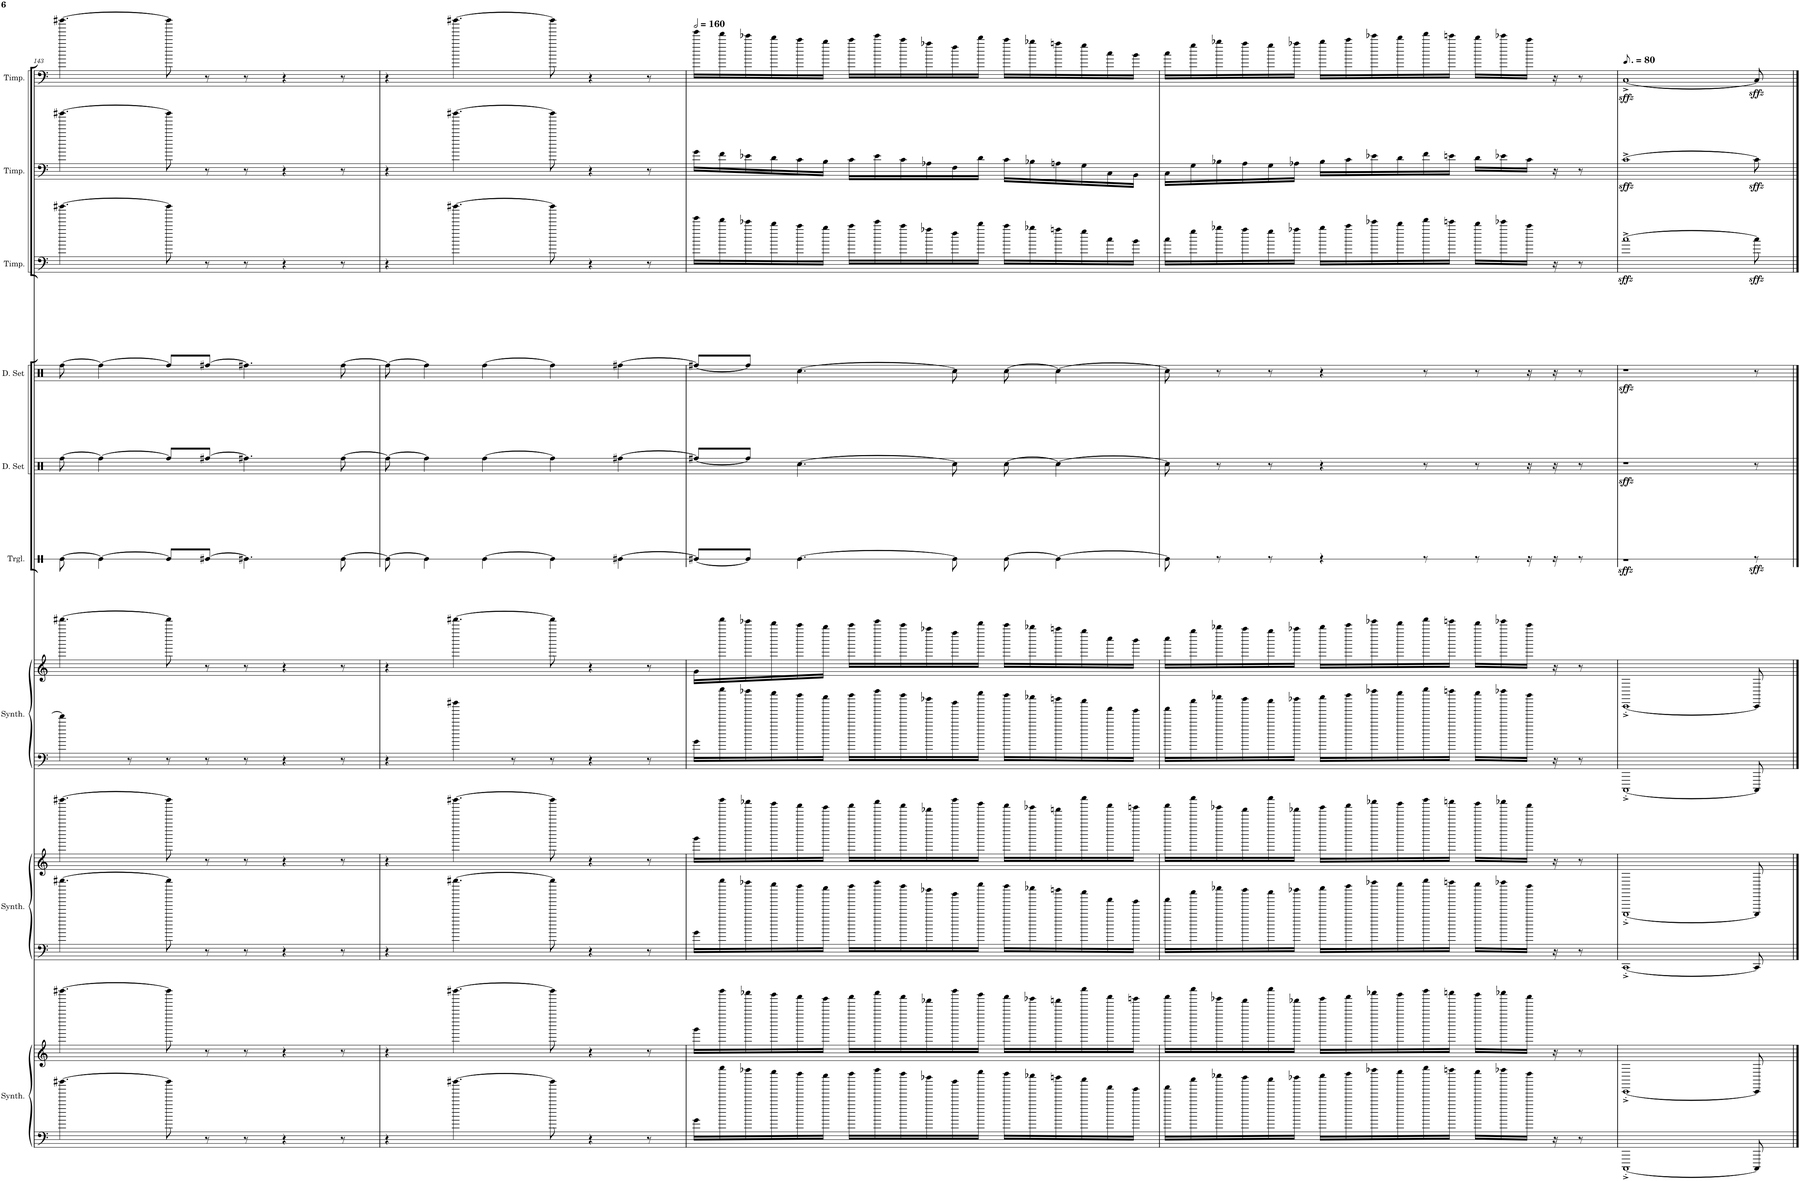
**kern	**kern	**kern	**kern	**kern	**kern	**kern	**dynam	**kern	**dynam	**kern	**dynam	**kern	**dynam	**kern	**dynam	**kern	**dynam
*part9	*part9	*part8	*part8	*part7	*part7	*part6	*part6	*part5	*part5	*part4	*part4	*part3	*part3	*part2	*part2	*part1	*part1
*staff12	*staff11	*staff10	*staff9	*staff8	*staff7	*staff6	*staff6	*staff5	*staff5	*staff4	*staff4	*staff3	*staff3	*staff2	*staff2	*staff1	*staff1
*I"Square Synthesiser	*	*I"Sine Synthesiser	*	*I"Saw Synthesiser	*	*I"Triangle	*	*I"Drumset	*	*I"Drumset	*	*I"Timpani	*	*I"Timpani	*	*I"Timpani	*
*I'Synth.	*	*I'Synth.	*	*I'Synth.	*	*I'Trgl.	*	*I'D. Set	*	*I'D. Set	*	*I'Timp.	*	*I'Timp.	*	*I'Timp.	*
!!LO:PB:g=z
*clefF4	*clefG2	*clefF4	*clefG2	*clefF4	*clefG2	*clefX	*	*clefX	*	*clefX	*	*clefF4	*	*clefF4	*	*clefF4	*
*k[]	*k[]	*k[]	*k[]	*k[]	*k[]	*k[]	*	*k[]	*	*k[]	*	*k[]	*	*k[]	*	*k[]	*
*M9/8	*M9/8	*M9/8	*M9/8	*M9/8	*M9/8	*M9/8	*	*M9/8	*	*M9/8	*	*M9/8	*	*M9/8	*	*M9/8	*
=143	=143	=143	=143	=143	=143	=143	=143	=143	=143	=143	=143	=143	=143	=143	=143	=143	=143
[4.ffff#X\	[4.ffffff#X\	[4.fffff#X\	[4.ffffff#X\	4fff#\]	[4.fffff#X\	[8Re\	.	[8Rff\	.	[8Rff\	.	[4.ffff#X\	.	[4.ffff#X\	.	[4.ffff#X\	.
.	.	.	.	.	.	4Re\_	.	4Rff\_	.	4Rff\_	.	.	.	.	.	.	.
.	.	.	.	8r	.	.	.	.	.	.	.	.	.	.	.	.	.
8ffff#\]	8ffffff#\]	8fffff#\]	8ffffff#\]	8r	8fffff#\]	8Re/L]	.	8Rff/L]	.	8Rff/L]	.	8ffff#\]	.	8ffff#\]	.	8ffff#\]	.
8r	8r	8r	8r	8r	8r	[8Re/J	.	[8Rff/J	.	[8Rff/J	.	8r	.	8r	.	8r	.
8r	8r	8r	8r	8r	8r	4.Re\]	.	4.Rff\]	.	4.Rff\]	.	8r	.	8r	.	8r	.
4r	4r	4r	4r	4r	4r	.	.	.	.	.	.	4r	.	4r	.	4r	.
8r	8r	8r	8r	8r	8r	[8Re\	.	[8Rff\	.	[8Rff\	.	8r	.	8r	.	8r	.
=144	=144	=144	=144	=144	=144	=144	=144	=144	=144	=144	=144	=144	=144	=144	=144	=144	=144
4r	4r	4r	4r	4r	4r	8Re\_	.	8Rff\_	.	8Rff\_	.	4r	.	4r	.	4r	.
.	.	.	.	.	.	4Re\]	.	4Rff\]	.	4Rff\]	.	.	.	.	.	.	.
[4.ffff#X\	[4.ffffff#X\	[4.fffff#X\	[4.ffffff#X\	4ffff#X\	[4.fffff#X\	.	.	.	.	.	.	[4.ffff#X\	.	[4.ffff#X\	.	[4.ffff#X\	.
.	.	.	.	.	.	[4Re\	.	[4Rff\	.	[4Rff\	.	.	.	.	.	.	.
.	.	.	.	8r	.	.	.	.	.	.	.	.	.	.	.	.	.
8ffff#\]	8ffffff#\]	8fffff#\]	8ffffff#\]	8r	8fffff#\]	4Re\]	.	4Rff\]	.	4Rff\]	.	8ffff#\]	.	8ffff#\]	.	8ffff#\]	.
4r	4r	4r	4r	4r	4r	.	.	.	.	.	.	4r	.	4r	.	4r	.
.	.	.	.	.	.	[4Re\	.	[4Rff\	.	[4Rff\	.	.	.	.	.	.	.
8r	8r	8r	8r	8r	8r	.	.	.	.	.	.	8r	.	8r	.	8r	.
=145	=145	=145	=145	=145	=145	=145	=145	=145	=145	=145	=145	=145	=145	=145	=145	=145	=145
*	*	*	*	*	*	*	*	*	*	*	*	*	*	*	*	*MM320	*
16g\LL	16ggg\LL	16g\LL	16ggg\LL	16g\LL	16g\LL	8Re/L_	.	8Rff/L_	.	8Rff/L_	.	16ggg\LL	.	16g\LL	.	16ggg\LL	.
16fffff\	16ffffff\	16fffff\	16ffffff\	16fffff\	16fffff\	.	.	.	.	.	.	16fff\	.	16f\	.	16fff\	.
16eeeee-X\	16eeeeee-X\	16eeeee-X\	16eeeeee-X\	16eeeee-X\	16eeeee-X\	8Re/J]	.	8Rff/J]	.	8Rff/J]	.	16eee-X\	.	16e-X\	.	16eee-X\	.
16ddddd\	16dddddd\	16ddddd\	16dddddd\	16ddddd\	16ddddd\	.	.	.	.	.	.	16ddd\	.	16d\	.	16ddd\	.
16ccccc\	16cccccc\	16ccccc\	16cccccc\	16ccccc\	16ccccc\	[4.Re\	.	[4.Rcc\	.	[4.Rcc\	.	16ccc\	.	16c\	.	16ccc\	.
16bbbb\JJ	16bbbbb\JJ	16bbbb\JJ	16bbbbb\JJ	16bbbb\JJ	16bbbb\JJ	.	.	.	.	.	.	16bb\JJ	.	16B\JJ	.	16bb\JJ	.
16ccccc\LL	16cccccc\LL	16ccccc\LL	16cccccc\LL	16ccccc\LL	16ccccc\LL	.	.	.	.	.	.	16ccc\LL	.	16c\LL	.	16ccc\LL	.
16eeeee-\	16eeeeee-\	16eeeee-\	16eeeeee-\	16eeeee-\	16eeeee-\	.	.	.	.	.	.	16eee-\	.	16e-\	.	16eee-\	.
16ccccc\	16cccccc\	16ccccc\	16cccccc\	16ccccc\	16ccccc\	.	.	.	.	.	.	16ccc\	.	16c\	.	16ccc\	.
16aaaa-X\	16aaaaa-X\	16aaaa-X\	16aaaaa-X\	16aaaa-X\	16aaaa-X\	.	.	.	.	.	.	16aa-X\	.	16A-X\	.	16aa-X\	.
16ffff\	16ffffff\	16ffff\	16ffffff\	16ffff\	16ffff\	8Re\]	.	8Rcc\]	.	8Rcc\]	.	16ff\	.	16F\	.	16ff\	.
16ddddd\JJ	16dddddd\JJ	16ddddd\JJ	16dddddd\JJ	16ddddd\JJ	16ddddd\JJ	.	.	.	.	.	.	16ddd\JJ	.	16d\JJ	.	16ddd\JJ	.
16ccccc\LL	16cccccc\LL	16ccccc\LL	16cccccc\LL	16ccccc\LL	16ccccc\LL	[8Re\	.	[8Rcc\	.	[8Rcc\	.	16ccc\LL	.	16c\LL	.	16ccc\LL	.
16bbbb-X\	16bbbbb-X\	16bbbb-X\	16bbbbb-X\	16bbbb-X\	16bbbb-X\	.	.	.	.	.	.	16bb-X\	.	16B-X\	.	16bb-X\	.
16aaaan\	16aaaaan\	16aaaan\	16aaaaan\	16aaaan\	16aaaan\	4Re\_	.	4Rcc\_	.	4Rcc\_	.	16aan\	.	16An\	.	16aan\	.
16gggg\	16gggggg\	16gggg\	16gggggg\	16gggg\	16gggg\	.	.	.	.	.	.	16gg\	.	16G\	.	16gg\	.
16cccc\	16cccccc\	16cccc\	16cccccc\	16cccc\	16cccc\	.	.	.	.	.	.	16cc\	.	16C\	.	16cc\	.
16bbb\JJ	16bbbbbn\JJ	16bbb\JJ	16bbbbbn\JJ	16bbb\JJ	16bbb\JJ	.	.	.	.	.	.	16b\JJ	.	16BB\JJ	.	16b\JJ	.
=146	=146	=146	=146	=146	=146	=146	=146	=146	=146	=146	=146	=146	=146	=146	=146	=146	=146
16cccc\LL	16cccccc\LL	16cccc\LL	16cccccc\LL	16cccc\LL	16cccc\LL	8Re\]	.	8Rcc\]	.	8Rcc\]	.	16cc\LL	.	16C\LL	.	16cc\LL	.
16gggg\	16gggggg\	16gggg\	16gggggg\	16gggg\	16gggg\	.	.	.	.	.	.	16gg\	.	16G\	.	16gg\	.
16bbbb-X\	16bbbbb-X\	16bbbb-X\	16bbbbb-X\	16bbbb-X\	16bbbb-X\	8r	.	8r	.	8r	.	16bb-X\	.	16B-X\	.	16bb-X\	.
16aaaa\	16aaaaa\	16aaaa\	16aaaaa\	16aaaa\	16aaaa\	.	.	.	.	.	.	16aa\	.	16A\	.	16aa\	.
16gggg\	16gggggg\	16gggg\	16gggggg\	16gggg\	16gggg\	8r	.	8r	.	8r	.	16gg\	.	16G\	.	16gg\	.
16aaaa-X\JJ	16aaaaa-X\JJ	16aaaa-X\JJ	16aaaaa-X\JJ	16aaaa-X\JJ	16aaaa-X\JJ	.	.	.	.	.	.	16aa-X\JJ	.	16A-X\JJ	.	16aa-X\JJ	.
16bbbb-\LL	16bbbbb-\LL	16bbbb-\LL	16bbbbb-\LL	16bbbb-\LL	16bbbb-\LL	4r	.	4r	.	4r	.	16bb-\LL	.	16B-\LL	.	16bb-\LL	.
16ccccc\	16cccccc\	16ccccc\	16cccccc\	16ccccc\	16ccccc\	.	.	.	.	.	.	16ccc\	.	16c\	.	16ccc\	.
16eeeee-X\	16eeeeee-X\	16eeeee-X\	16eeeeee-X\	16eeeee-X\	16eeeee-X\	.	.	.	.	.	.	16eee-X\	.	16e-X\	.	16eee-X\	.
16ddddd\	16dddddd\	16ddddd\	16dddddd\	16ddddd\	16ddddd\	.	.	.	.	.	.	16ddd\	.	16d\	.	16ddd\	.
16fffff\	16ffffff\	16fffff\	16ffffff\	16fffff\	16fffff\	8r	.	8r	.	8r	.	16fff\	.	16f\	.	16fff\	.
16eeeeen\JJ	16eeeeeen\JJ	16eeeeen\JJ	16eeeeeen\JJ	16eeeeen\JJ	16eeeeen\JJ	.	.	.	.	.	.	16eeen\JJ	.	16en\JJ	.	16eeen\JJ	.
16ddddd\LL	16dddddd\LL	16ddddd\LL	16dddddd\LL	16ddddd\LL	16ddddd\LL	8r	.	8r	.	8r	.	16ddd\LL	.	16d\LL	.	16ddd\LL	.
16eeeee-X\	16eeeeee-X\	16eeeee-X\	16eeeeee-X\	16eeeee-X\	16eeeee-X\	.	.	.	.	.	.	16eee-X\	.	16e-X\	.	16eee-X\	.
16ccccc\JJ	16cccccc\JJ	16ccccc\JJ	16cccccc\JJ	16ccccc\JJ	16ccccc\JJ	16r	.	16r	.	16r	.	16ccc\JJ	.	16c\JJ	.	16ccc\JJ	.
16r	16r	16r	16r	16r	16r	16r	.	16r	.	16r	.	16r	.	16r	.	16r	.
8r	8r	8r	8r	8r	8r	8r	.	8r	.	8r	.	8r	.	8r	.	8r	.
=147	=147	=147	=147	=147	=147	=147	=147	=147	=147	=147	=147	=147	=147	=147	=147	=147	=147
*	*	*	*	*	*	*	*	*	*	*	*	*	*	*	*	*MM60	*
!	!	!	!	!	!	!	!LO:DY:b	!	!LO:DY:b	!	!LO:DY:b	!	!LO:DY:b	!	!LO:DY:b	!	!LO:DY:b
[1CCC'^	[1CC'^	[1CC'^	[1CCC'^	[1CCC'^	[1CC'^	1r	sffz	1r	sffz	1r	sffz	[1cc^	sffz	[1c^	sffz	[1C^	sffz
!	!	!	!	!	!	!	!LO:DY:b	!	!	!	!	!	!LO:DY:b	!	!LO:DY:b	!	!LO:DY:b
8CCC/]	8CC/]	8CC/]	8CCC/]	8CCC/]	8CC/]	8r	sffz	8r	.	8r	.	8cc\]	sffz	8c\]	sffz	8C/]	sffz
==	==	==	==	==	==	==	==	==	==	==	==	==	==	==	==	==	==
*-	*-	*-	*-	*-	*-	*-	*-	*-	*-	*-	*-	*-	*-	*-	*-	*-	*-
